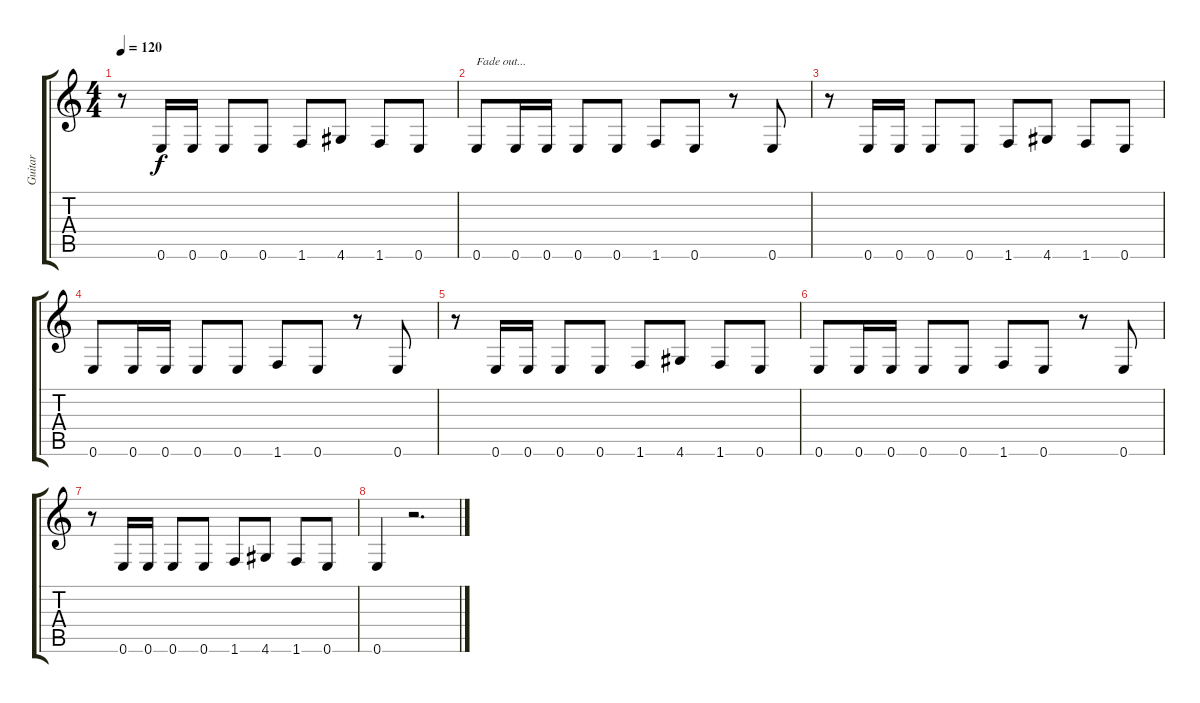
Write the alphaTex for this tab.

\track ("Guitar" "Guitar") {instrument overdrivenguitar}
\staff {score tabs}
\tuning (E4 B3 G3 D3 A2 E2) {hide}
\ts (4 4)
\tempo 120
\clef g2
\ks c
r.8{dy f} 0.6.16 0.6.16 0.6.8 0.6.8 1.6.8 4.6.8 1.6.8 0.6.8 |
0.6.8{txt "Fade out..."} 0.6.16 0.6.16 0.6.8 0.6.8 1.6.8 0.6.8 r.8 0.6.8 |
r.8 0.6.16 0.6.16 0.6.8 0.6.8 1.6.8 4.6.8 1.6.8 0.6.8 |
0.6.8 0.6.16 0.6.16 0.6.8 0.6.8 1.6.8 0.6.8 r.8 0.6.8 |
r.8 0.6.16 0.6.16 0.6.8 0.6.8 1.6.8 4.6.8 1.6.8 0.6.8 |
0.6.8 0.6.16 0.6.16 0.6.8 0.6.8 1.6.8 0.6.8 r.8 0.6.8 |
r.8 0.6.16 0.6.16 0.6.8 0.6.8 1.6.8 4.6.8 1.6.8 0.6.8 |
0.6.4 r.2{d}
